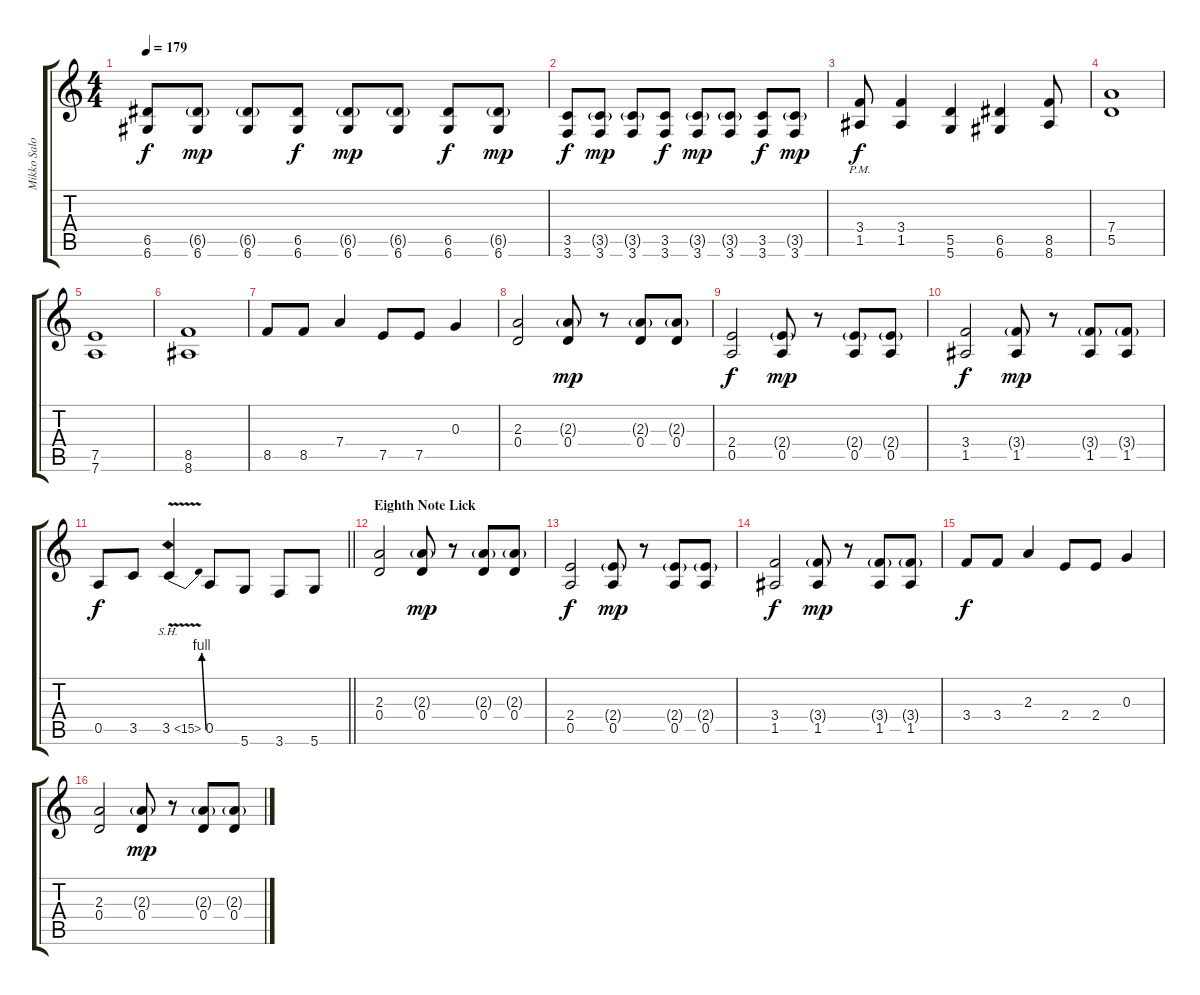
\track ("Mikko Salovaara (Rhythm Guitar)" "Mikko Salo") {instrument distortionguitar}
\staff {score tabs}
\tuning (E4 B3 G3 D3 A2 D2) {hide}
\ts (4 4)
\tempo 179
\clef g2
\ks c
(6.5 6.6).8{dy f} (6.5{g} 6.6).8{dy mp} (6.5{g} 6.6).8 (6.5 6.6).8{dy f} (6.5{g} 6.6).8{dy mp} (6.5{g} 6.6).8 (6.5 6.6).8{dy f} (6.5{g} 6.6).8{dy mp} |
(3.5 3.6).8{dy f} (3.5{g} 3.6).8{dy mp} (3.5{g} 3.6).8 (3.5 3.6).8{dy f} (3.5{g} 3.6).8{dy mp} (3.5{g} 3.6).8 (3.5 3.6).8{dy f} (3.5{g} 3.6).8{dy mp} |
(3.4{pm} 1.5{pm}).8{dy f} (3.4 1.5).4 (5.5 5.6).4 (6.5 6.6).4 (8.5 8.6).8 |
(7.4 5.5).1 |
(7.5 7.6).1 |
(8.5 8.6).1 |
8.5.8 8.5.8 7.4.4 7.5.8 7.5.8 0.3.4 |
(2.3 0.4).2 (2.3{g} 0.4).8{dy mp} r.8 (2.3{g} 0.4).8 (2.3{g} 0.4).8 |
(2.4 0.5).2{dy f} (2.4{g} 0.5).8{dy mp} r.8 (2.4{g} 0.5).8 (2.4{g} 0.5).8 |
(3.4 1.5).2{dy f} (3.4{g} 1.5).8{dy mp} r.8 (3.4{g} 1.5).8 (3.4{g} 1.5).8 |
\barLineRight lightlight
0.5.8{dy f} 3.5.8 3.5{be (bend 0 0 60 4) sh 12 v}.4 0.5.8 5.6.8 3.6.8 5.6.8 |
\section ("" "Eighth Note Lick")
(2.3 0.4).2 (2.3{g} 0.4).8{dy mp} r.8 (2.3{g} 0.4).8 (2.3{g} 0.4).8 |
(2.4 0.5).2{dy f} (2.4{g} 0.5).8{dy mp} r.8 (2.4{g} 0.5).8 (2.4{g} 0.5).8 |
(3.4 1.5).2{dy f} (3.4{g} 1.5).8{dy mp} r.8 (3.4{g} 1.5).8 (3.4{g} 1.5).8 |
3.4.8{dy f} 3.4.8 2.3.4 2.4.8 2.4.8 0.3.4 |
(2.3 0.4).2 (2.3{g} 0.4).8{dy mp} r.8 (2.3{g} 0.4).8 (2.3{g} 0.4).8
